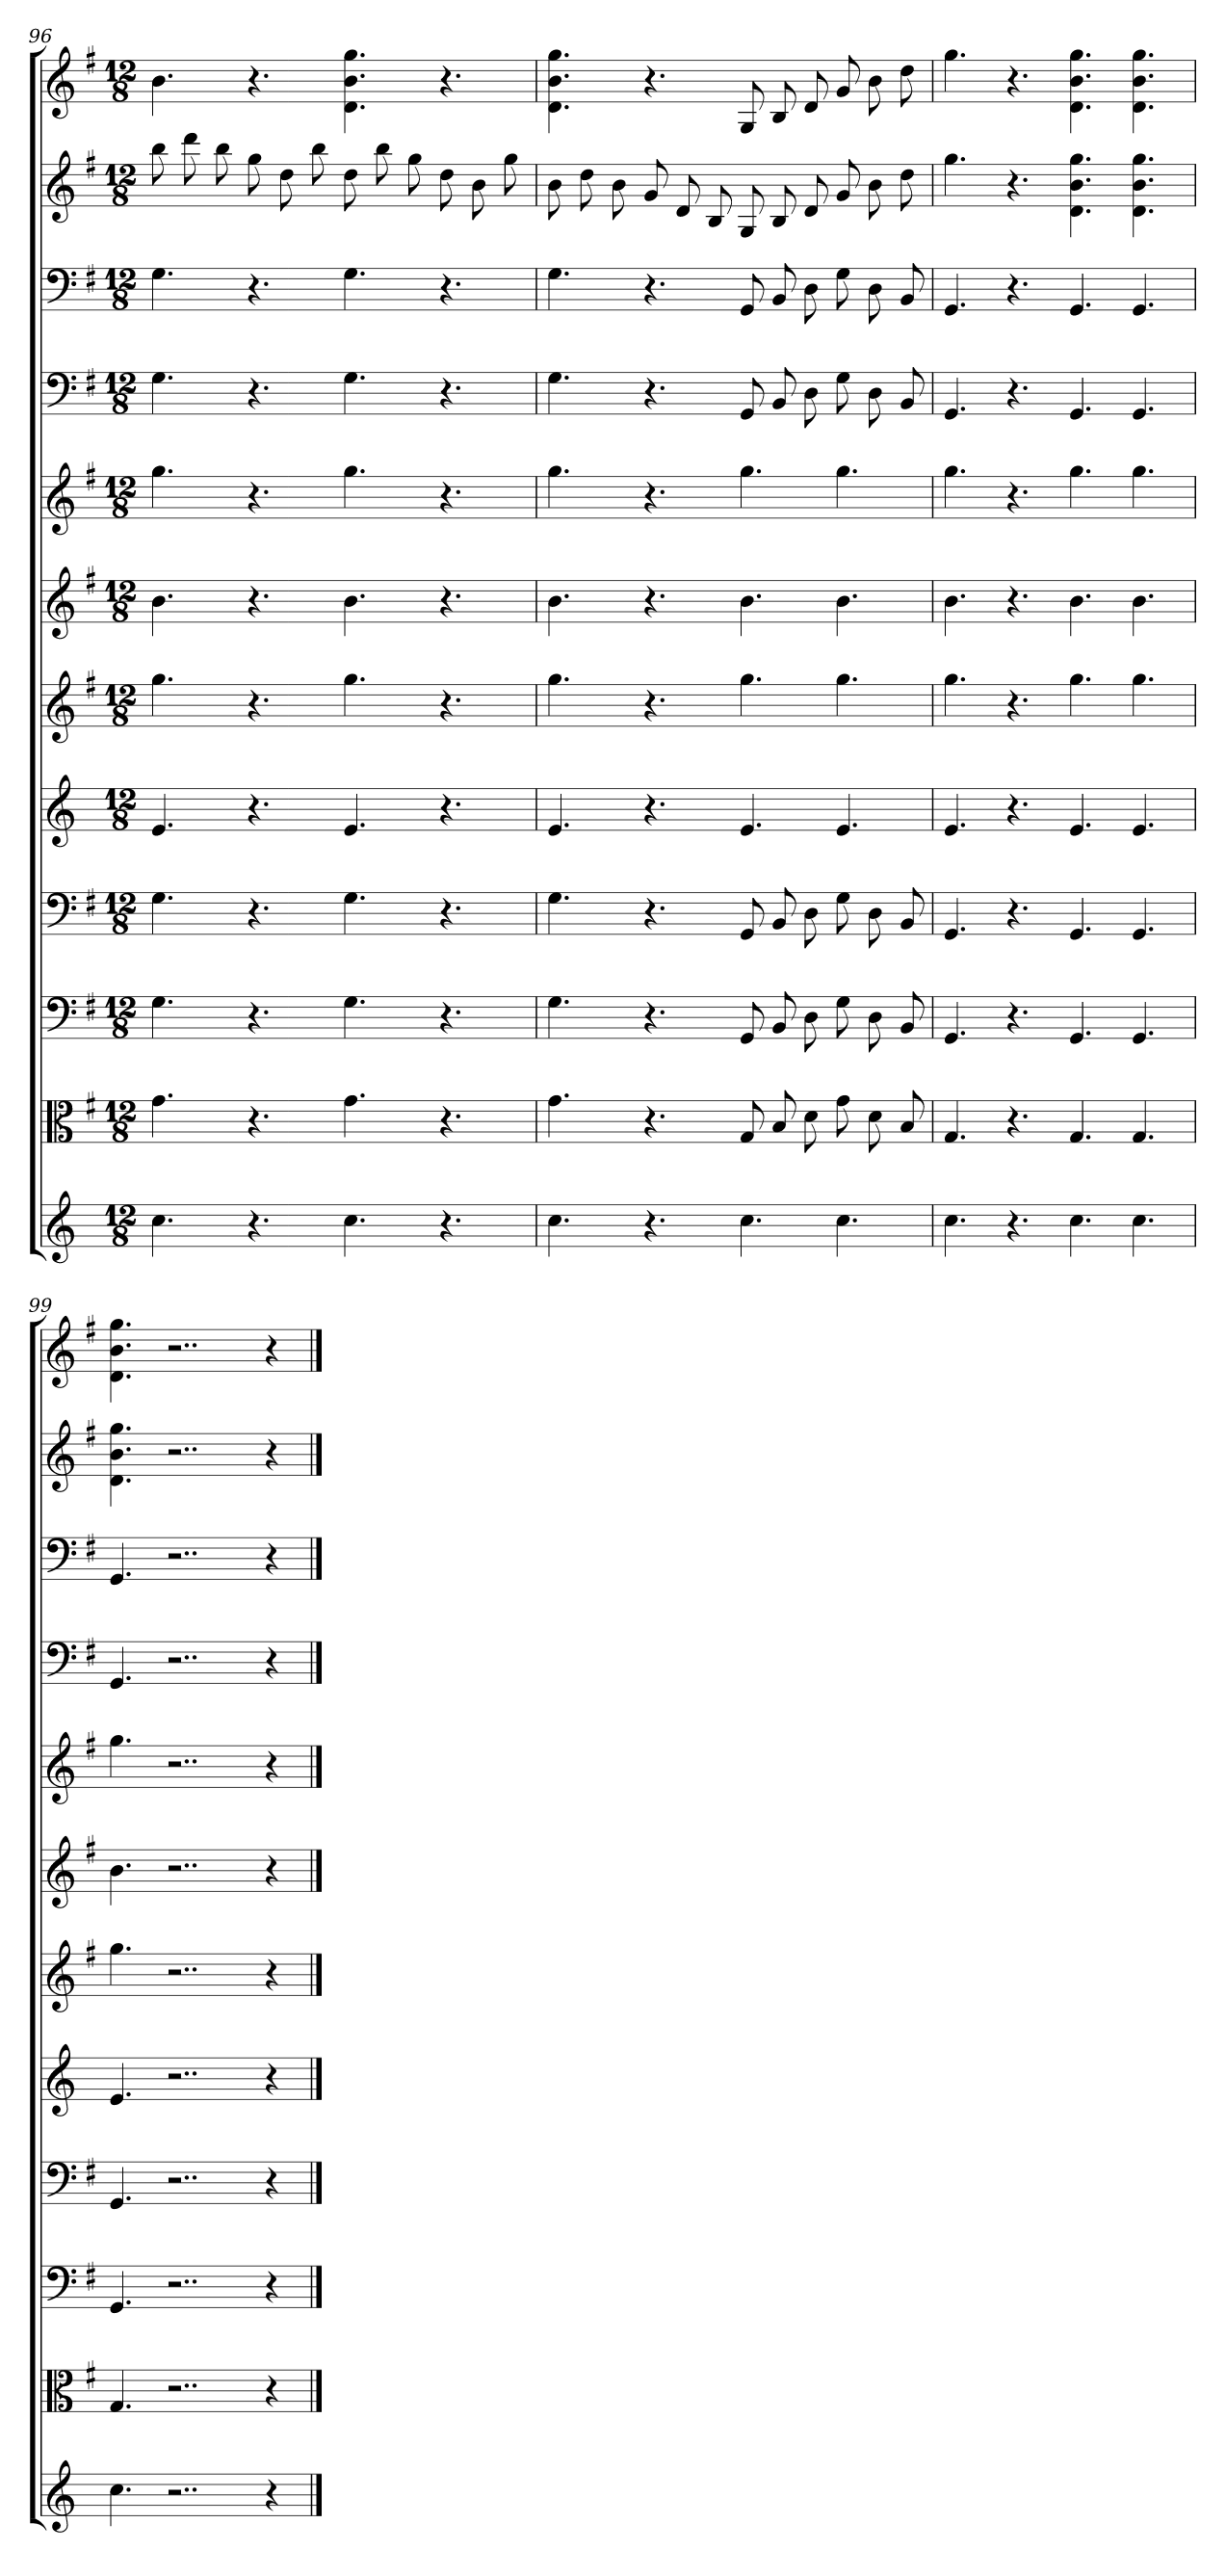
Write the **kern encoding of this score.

**kern	**kern	**kern	**kern	**kern	**kern	**kern	**kern	**kern	**kern	**kern	**kern
*part12	*part11	*part10	*part9	*part8	*part7	*part6	*part5	*part4	*part3	*part2	*part1
*staff12	*staff11	*staff10	*staff9	*staff8	*staff7	*staff6	*staff5	*staff4	*staff3	*staff2	*staff1
*	*clefC3	*clefF4	*clefF4	*	*	*	*	*clefF4	*clefF4	*	*
*k[]	*k[f#]	*k[f#]	*k[f#]	*k[]	*k[f#]	*k[f#]	*k[f#]	*k[f#]	*k[f#]	*k[f#]	*k[f#]
*M12/8	*M12/8	*M12/8	*M12/8	*M12/8	*M12/8	*M12/8	*M12/8	*M12/8	*M12/8	*M12/8	*M12/8
=96	=96	=96	=96	=96	=96	=96	=96	=96	=96	=96	=96
4.cc	4.g	4.G	4.G	4.e	4.gg	4.b	4.gg	4.G	4.G	8bb	4.b
.	.	.	.	.	.	.	.	.	.	8ddd	.
.	.	.	.	.	.	.	.	.	.	8bb	.
4.r	4.r	4.r	4.r	4.r	4.r	4.r	4.r	4.r	4.r	8gg	4.r
.	.	.	.	.	.	.	.	.	.	8dd	.
.	.	.	.	.	.	.	.	.	.	8bb	.
4.cc	4.g	4.G	4.G	4.e	4.gg	4.b	4.gg	4.G	4.G	8dd	4.d 4.b 4.gg
.	.	.	.	.	.	.	.	.	.	8bb	.
.	.	.	.	.	.	.	.	.	.	8gg	.
4.r	4.r	4.r	4.r	4.r	4.r	4.r	4.r	4.r	4.r	8dd	4.r
.	.	.	.	.	.	.	.	.	.	8b	.
.	.	.	.	.	.	.	.	.	.	8gg	.
=97	=97	=97	=97	=97	=97	=97	=97	=97	=97	=97	=97
4.cc	4.g	4.G	4.G	4.e	4.gg	4.b	4.gg	4.G	4.G	8b	4.d 4.b 4.gg
.	.	.	.	.	.	.	.	.	.	8dd	.
.	.	.	.	.	.	.	.	.	.	8b	.
4.r	4.r	4.r	4.r	4.r	4.r	4.r	4.r	4.r	4.r	8g	4.r
.	.	.	.	.	.	.	.	.	.	8d	.
.	.	.	.	.	.	.	.	.	.	8B	.
4.cc	8G	8GG	8GG	4.e	4.gg	4.b	4.gg	8GG	8GG	8G	8G
.	8B	8BB	8BB	.	.	.	.	8BB	8BB	8B	8B
.	8d	8D	8D	.	.	.	.	8D	8D	8d	8d
4.cc	8g	8G	8G	4.e	4.gg	4.b	4.gg	8G	8G	8g	8g
.	8d	8D	8D	.	.	.	.	8D	8D	8b	8b
.	8B	8BB	8BB	.	.	.	.	8BB	8BB	8dd	8dd
=98	=98	=98	=98	=98	=98	=98	=98	=98	=98	=98	=98
4.cc	4.G	4.GG	4.GG	4.e	4.gg	4.b	4.gg	4.GG	4.GG	4.gg	4.gg
4.r	4.r	4.r	4.r	4.r	4.r	4.r	4.r	4.r	4.r	4.r	4.r
4.cc	4.G	4.GG	4.GG	4.e	4.gg	4.b	4.gg	4.GG	4.GG	4.d 4.b 4.gg	4.d 4.b 4.gg
4.cc	4.G	4.GG	4.GG	4.e	4.gg	4.b	4.gg	4.GG	4.GG	4.d 4.b 4.gg	4.d 4.b 4.gg
=99	=99	=99	=99	=99	=99	=99	=99	=99	=99	=99	=99
4.cc	4.G	4.GG	4.GG	4.e	4.gg	4.b	4.gg	4.GG	4.GG	4.d 4.b 4.gg	4.d 4.b 4.gg
2..r	2..r	2..r	2..r	2..r	2..r	2..r	2..r	2..r	2..r	2..r	2..r
4r	4r	4r	4r	4r	4r	4r	4r	4r	4r	4r	4r
==	==	==	==	==	==	==	==	==	==	==	==
*-	*-	*-	*-	*-	*-	*-	*-	*-	*-	*-	*-
